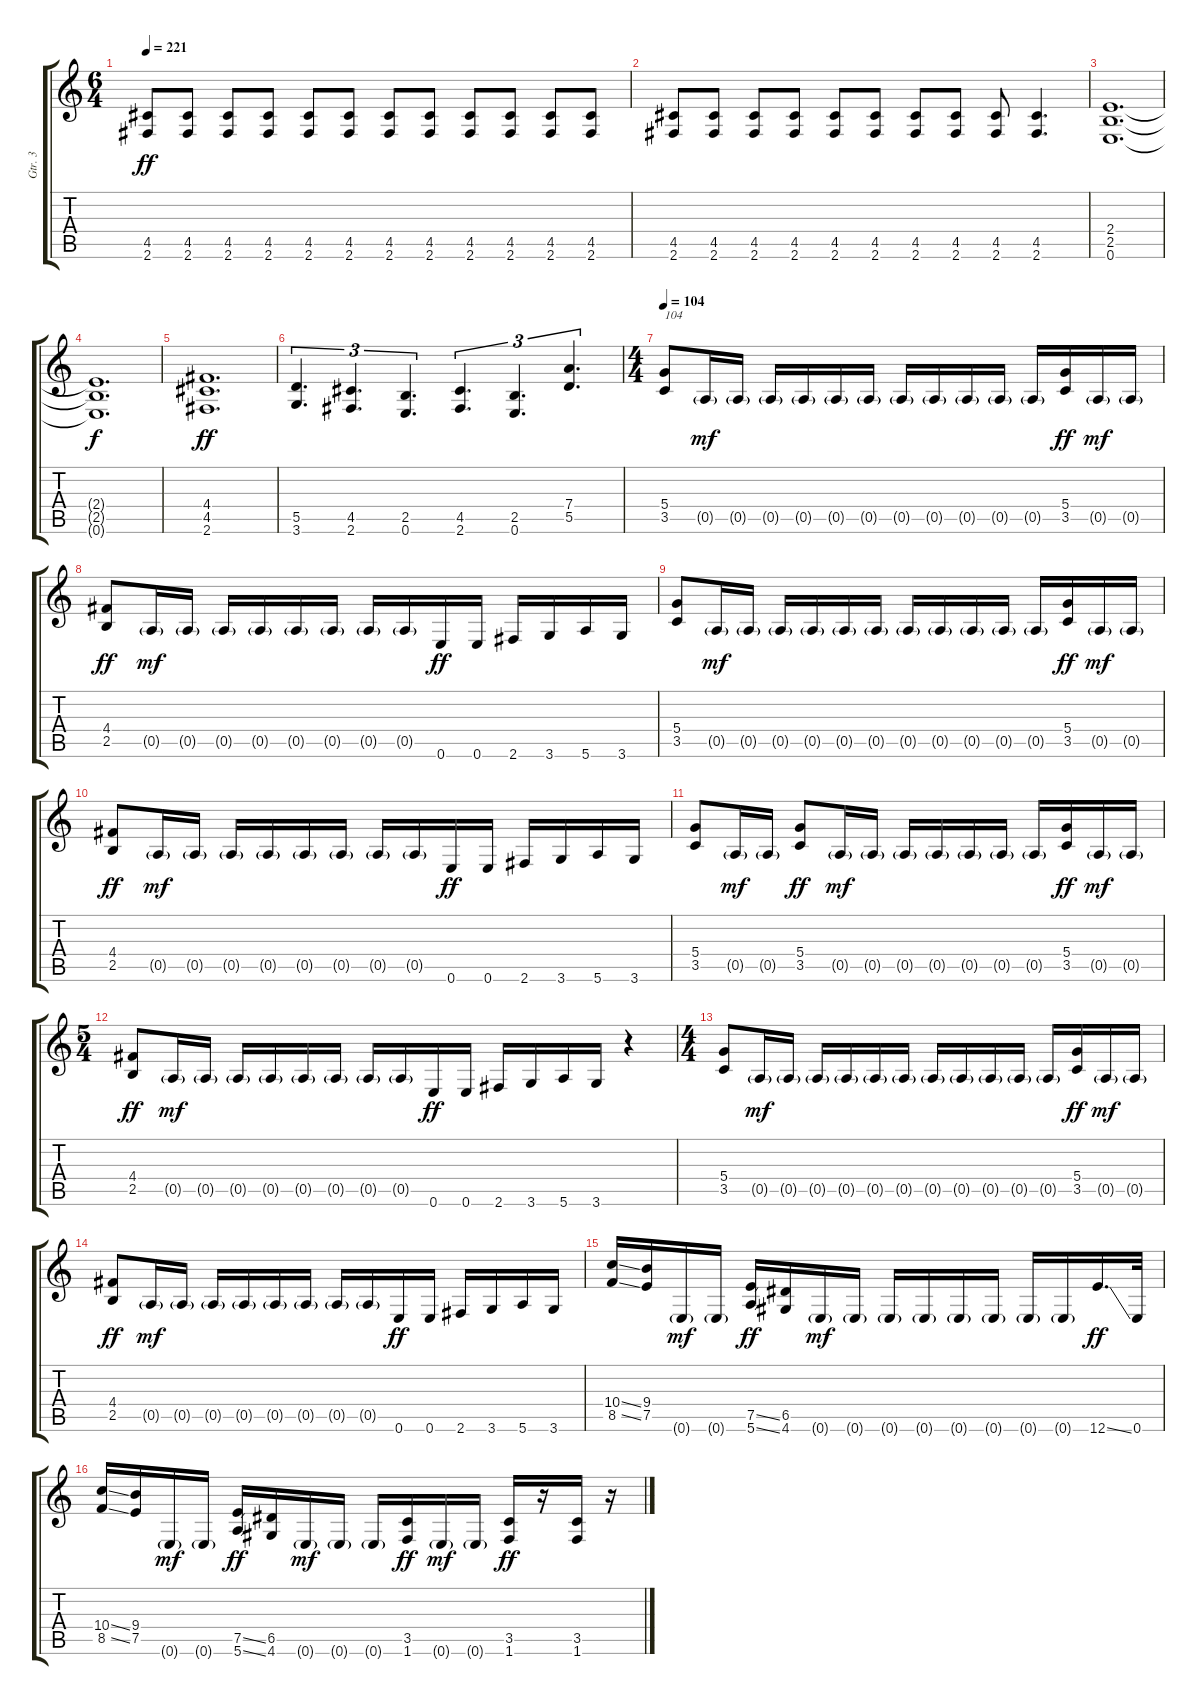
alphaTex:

\track ("Gtr. 3" "Gtr. 3") {instrument distortionguitar}
\staff {score tabs}
\tuning (E4 B3 G3 D3 A2 E2) {hide}
\ts (6 4)
\tempo 221
\clef g2
\ks c
(4.5 2.6).8{dy ff} (4.5 2.6).8 (4.5 2.6).8 (4.5 2.6).8 (4.5 2.6).8 (4.5 2.6).8 (4.5 2.6).8 (4.5 2.6).8 (4.5 2.6).8 (4.5 2.6).8 (4.5 2.6).8 (4.5 2.6).8 |
(4.5 2.6).8 (4.5 2.6).8 (4.5 2.6).8 (4.5 2.6).8 (4.5 2.6).8 (4.5 2.6).8 (4.5 2.6).8 (4.5 2.6).8 (4.5 2.6).8 (4.5 2.6).4{d} |
(2.4 2.5 0.6).1{d} |
(2.4{t} 2.5{t} 0.6{t}).1{d dy f} |
(4.4 4.5 2.6).1{d dy ff} |
(5.5 3.6).4{d tu (3 2)} (4.5 2.6).4{d tu (3 2)} (2.5 0.6).4{d tu (3 2)} (4.5 2.6).4{d tu (3 2)} (2.5 0.6).4{d tu (3 2)} (7.4 5.5).4{d tu (3 2)} |
\ts (4 4)
\tempo 104
(5.4 3.5).8{txt "104"} 0.5{g}.16{dy mf} 0.5{g}.16 0.5{g}.16 0.5{g}.16 0.5{g}.16 0.5{g}.16 0.5{g}.16 0.5{g}.16 0.5{g}.16 0.5{g}.16 0.5{g}.16 (5.4 3.5).16{dy ff} 0.5{g}.16{dy mf} 0.5{g}.16 |
(4.4 2.5).8{dy ff} 0.5{g}.16{dy mf} 0.5{g}.16 0.5{g}.16 0.5{g}.16 0.5{g}.16 0.5{g}.16 0.5{g}.16 0.5{g}.16 0.6.16{dy ff} 0.6.16 2.6.16 3.6.16 5.6.16 3.6.16 |
(5.4 3.5).8 0.5{g}.16{dy mf} 0.5{g}.16 0.5{g}.16 0.5{g}.16 0.5{g}.16 0.5{g}.16 0.5{g}.16 0.5{g}.16 0.5{g}.16 0.5{g}.16 0.5{g}.16 (5.4 3.5).16{dy ff} 0.5{g}.16{dy mf} 0.5{g}.16 |
(4.4 2.5).8{dy ff} 0.5{g}.16{dy mf} 0.5{g}.16 0.5{g}.16 0.5{g}.16 0.5{g}.16 0.5{g}.16 0.5{g}.16 0.5{g}.16 0.6.16{dy ff} 0.6.16 2.6.16 3.6.16 5.6.16 3.6.16 |
(5.4 3.5).8 0.5{g}.16{dy mf} 0.5{g}.16 (5.4 3.5).8{dy ff} 0.5{g}.16{dy mf} 0.5{g}.16 0.5{g}.16 0.5{g}.16 0.5{g}.16 0.5{g}.16 0.5{g}.16 (5.4 3.5).16{dy ff} 0.5{g}.16{dy mf} 0.5{g}.16 |
\ts (5 4)
(4.4 2.5).8{dy ff} 0.5{g}.16{dy mf} 0.5{g}.16 0.5{g}.16 0.5{g}.16 0.5{g}.16 0.5{g}.16 0.5{g}.16 0.5{g}.16 0.6.16{dy ff} 0.6.16 2.6.16 3.6.16 5.6.16 3.6.16 r.4 |
\ts (4 4)
(5.4 3.5).8 0.5{g}.16{dy mf} 0.5{g}.16 0.5{g}.16 0.5{g}.16 0.5{g}.16 0.5{g}.16 0.5{g}.16 0.5{g}.16 0.5{g}.16 0.5{g}.16 0.5{g}.16 (5.4 3.5).16{dy ff} 0.5{g}.16{dy mf} 0.5{g}.16 |
(4.4 2.5).8{dy ff} 0.5{g}.16{dy mf} 0.5{g}.16 0.5{g}.16 0.5{g}.16 0.5{g}.16 0.5{g}.16 0.5{g}.16 0.5{g}.16 0.6.16{dy ff} 0.6.16 2.6.16 3.6.16 5.6.16 3.6.16 |
(10.4{ss} 8.5{ss}).16 (9.4 7.5).16 0.6{g}.16{dy mf} 0.6{g}.16 (7.5{ss} 5.6{ss}).16{dy ff} (6.5 4.6).16 0.6{g}.16{dy mf} 0.6{g}.16 0.6{g}.16 0.6{g}.16 0.6{g}.16 0.6{g}.16 0.6{g}.16 0.6{g}.16 12.6{ss}.16{d dy ff} 0.6.32 |
(10.4{ss} 8.5{ss}).16 (9.4 7.5).16 0.6{g}.16{dy mf} 0.6{g}.16 (7.5{ss} 5.6{ss}).16{dy ff} (6.5 4.6).16 0.6{g}.16{dy mf} 0.6{g}.16 0.6{g}.16 (3.5 1.6).16{dy ff} 0.6{g}.16{dy mf} 0.6{g}.16 (3.5 1.6).16{dy ff} r.16 (3.5 1.6).16 r.16
